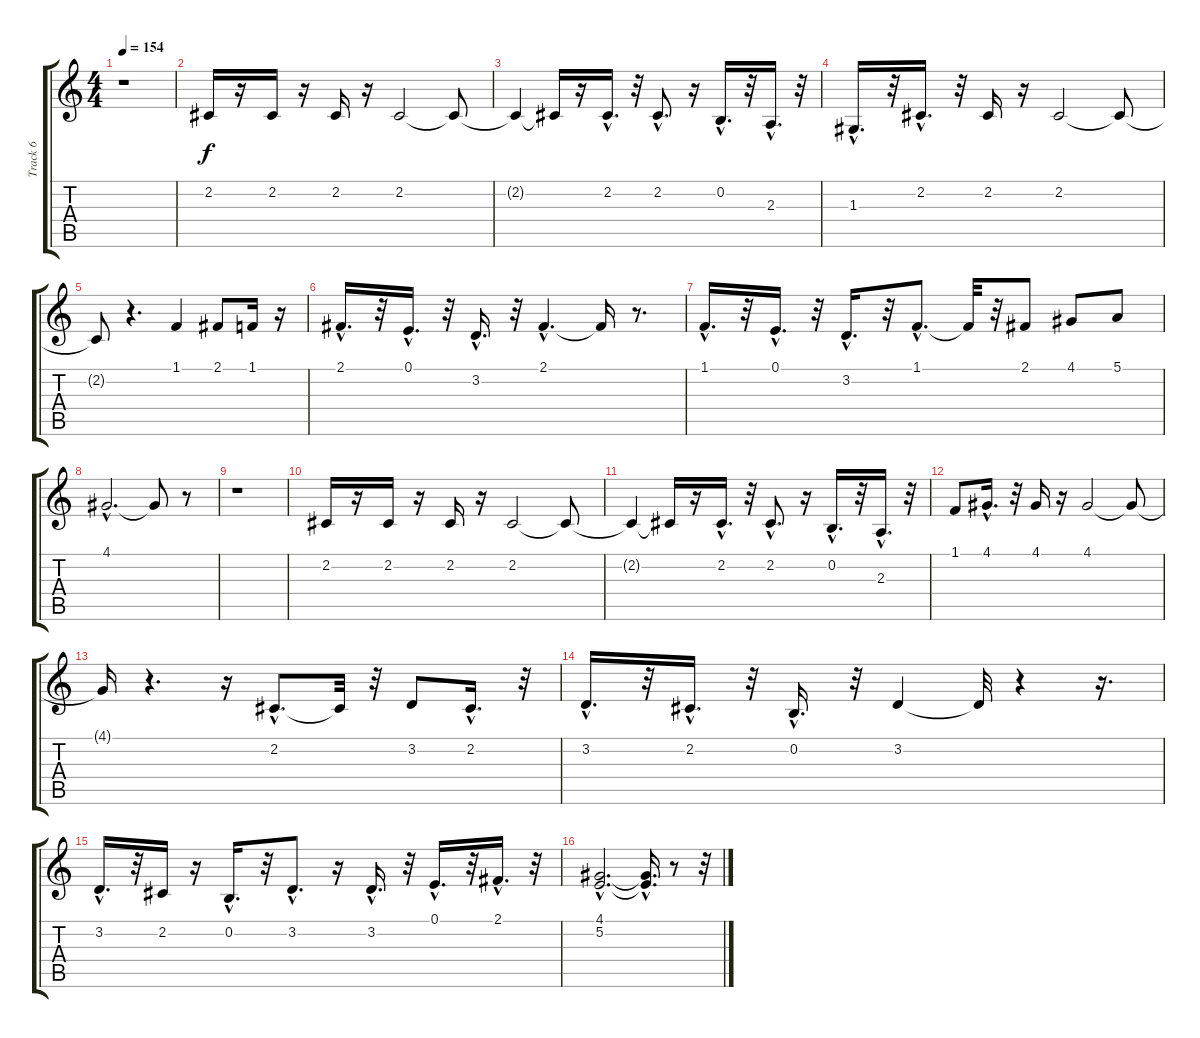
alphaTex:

\track ("Track 6" "Track 6") {instrument tenorsax}
\staff {score tabs}
\tuning (E4 B3 G3 D3 A2 E2) {hide}
\ts (4 4)
\tempo 154
\clef g2
\ks c
r.1{dy f} |
2.2.16 r.16 2.2.16 r.16 2.2.16 r.16 2.2.2 2.2{t}.8 |
2.2{t}.4 2.2{t}.16 r.16 2.2{hac}.16{d} r.32 2.2{hac}.8{d} r.16 0.2{hac}.16{d} r.32 2.3{hac}.16{d} r.32 |
1.3{hac}.16{d} r.32 2.2{hac}.16{d} r.32 2.2.16 r.16 2.2.2 2.2{t}.8 |
2.2{t}.8 r.4{d} 1.1.4 2.1.8 1.1.16 r.16 |
2.1{hac}.16{d} r.32 0.1{hac}.16{d} r.32 3.2{hac}.16{d} r.32 2.1{hac}.4{d} 2.1{t}.16 r.8{d} |
1.1{hac}.16{d} r.32 0.1{hac}.16{d} r.32 3.2{hac}.16{d} r.32 1.1{hac}.8{d} 1.1{t}.32 r.32 2.1.8 4.1.8 5.1.8 |
4.1{hac}.2{d} 4.1{t}.8 r.8 |
r.1 |
2.2.16 r.16 2.2.16 r.16 2.2.16 r.16 2.2.2 2.2{t}.8 |
2.2{t}.4 2.2{t}.16 r.16 2.2{hac}.16{d} r.32 2.2{hac}.8{d} r.16 0.2{hac}.16{d} r.32 2.3{hac}.16{d} r.32 |
1.1.8 4.1{hac}.16{d} r.32 4.1.16 r.16 4.1.2 4.1{t}.8 |
4.1{t}.16 r.4{d} r.16 2.2{hac}.8{d} 2.2{t}.32 r.32 3.2.8 2.2{hac}.16{d} r.32 |
3.2{hac}.16{d} r.32 2.2{hac}.16{d} r.32 0.2{hac}.16{d} r.32 3.2.4 3.2{t}.32 r.4 r.16{d} |
3.2{hac}.16{d} r.32 2.2.16 r.16 0.2{hac}.16{d} r.32 3.2{hac}.8{d} r.16 3.2{hac}.16{d} r.32 0.1{hac}.16{d} r.32 2.1{hac}.16{d} r.32 |
(4.1{hac} 5.2{hac}).2{d} (4.1{hac t} 5.2{hac t}).16{d} r.8 r.32
